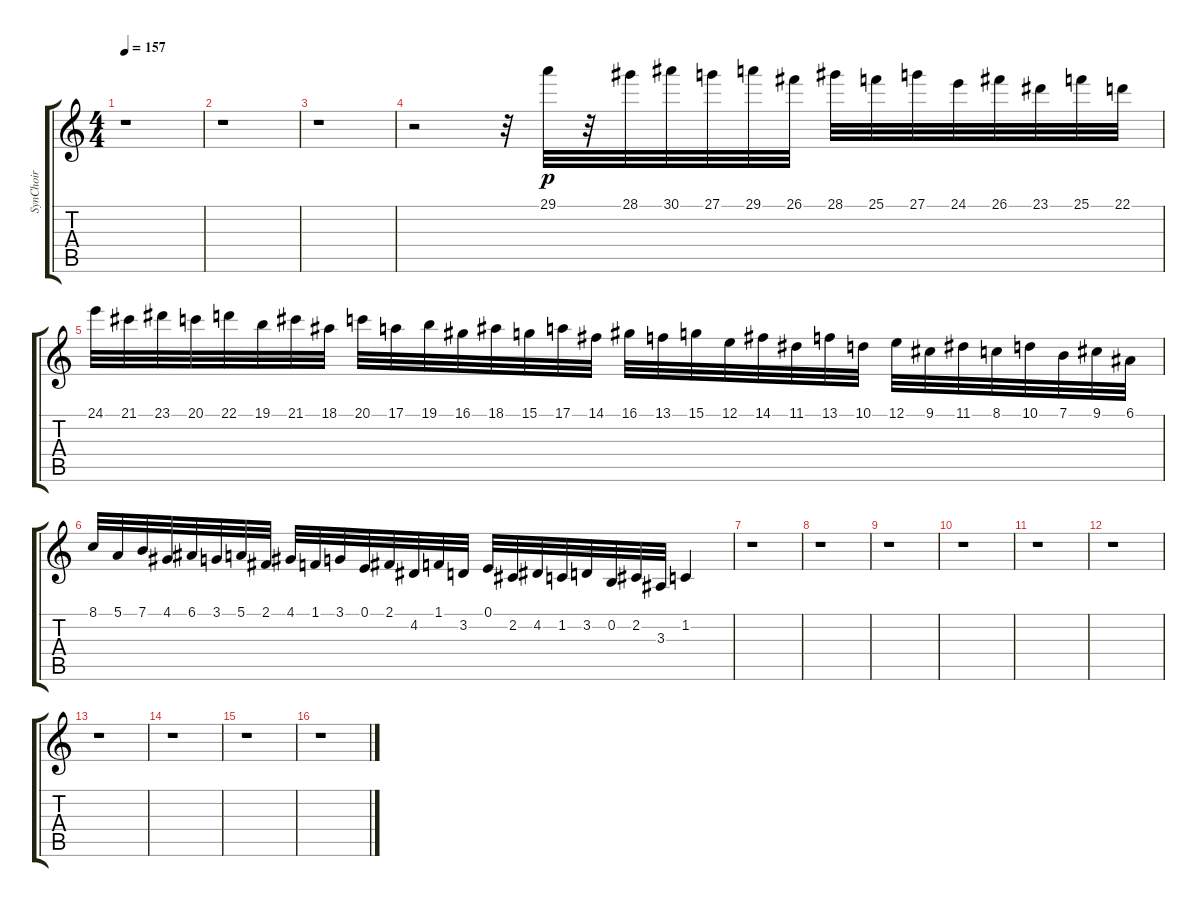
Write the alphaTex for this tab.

\track ("SynChoir            " "SynChoir  ") {instrument synthvoice}
\staff {score tabs}
\tuning (E4 B3 G3 D3 A2 E2) {hide}
\ts (4 4)
\tempo 157
\clef g2
\ks c
r.1{dy p} |
r.1 |
r.1 |
r.2 r.32{balance 0} 29.1.32 r.32{balance 1} 28.1.32 30.1.32{balance 1} 27.1.32 29.1.32{balance 2} 26.1.32 28.1.32{balance 2} 25.1.32 27.1.32{balance 3} 24.1.32 26.1.32{balance 3} 23.1.32 25.1.32{balance 4} 22.1.32 |
24.1.32{balance 4} 21.1.32 23.1.32{balance 5} 20.1.32 22.1.32{balance 5} 19.1.32 21.1.32{balance 6} 18.1.32 20.1.32{balance 6} 17.1.32 19.1.32{balance 7} 16.1.32 18.1.32{balance 7} 15.1.32 17.1.32{balance 8} 14.1.32 16.1.32{balance 8} 13.1.32 15.1.32{balance 9} 12.1.32 14.1.32{balance 9} 11.1.32 13.1.32{balance 10} 10.1.32 12.1.32{balance 10} 9.1.32 11.1.32{balance 11} 8.1.32 10.1.32{balance 11} 7.1.32 9.1.32{balance 12} 6.1.32 |
8.1.32{balance 12} 5.1.32 7.1.32{balance 13} 4.1.32 6.1.32{balance 13} 3.1.32 5.1.32{balance 14} 2.1.32 4.1.32{balance 14} 1.1.32 3.1.32{balance 15} 0.1.32 2.1.32{balance 15} 4.2.32 1.1.32{balance 16} 3.2.32 0.1.32{balance 16} 2.2.32 4.2.32 1.2.32 3.2.32 0.2.32 2.2.32 3.3.32 1.2.4 |
r.1 |
r.1 |
r.1 |
r.1 |
r.1 |
r.1 |
r.1 |
r.1 |
r.1 |
r.1
